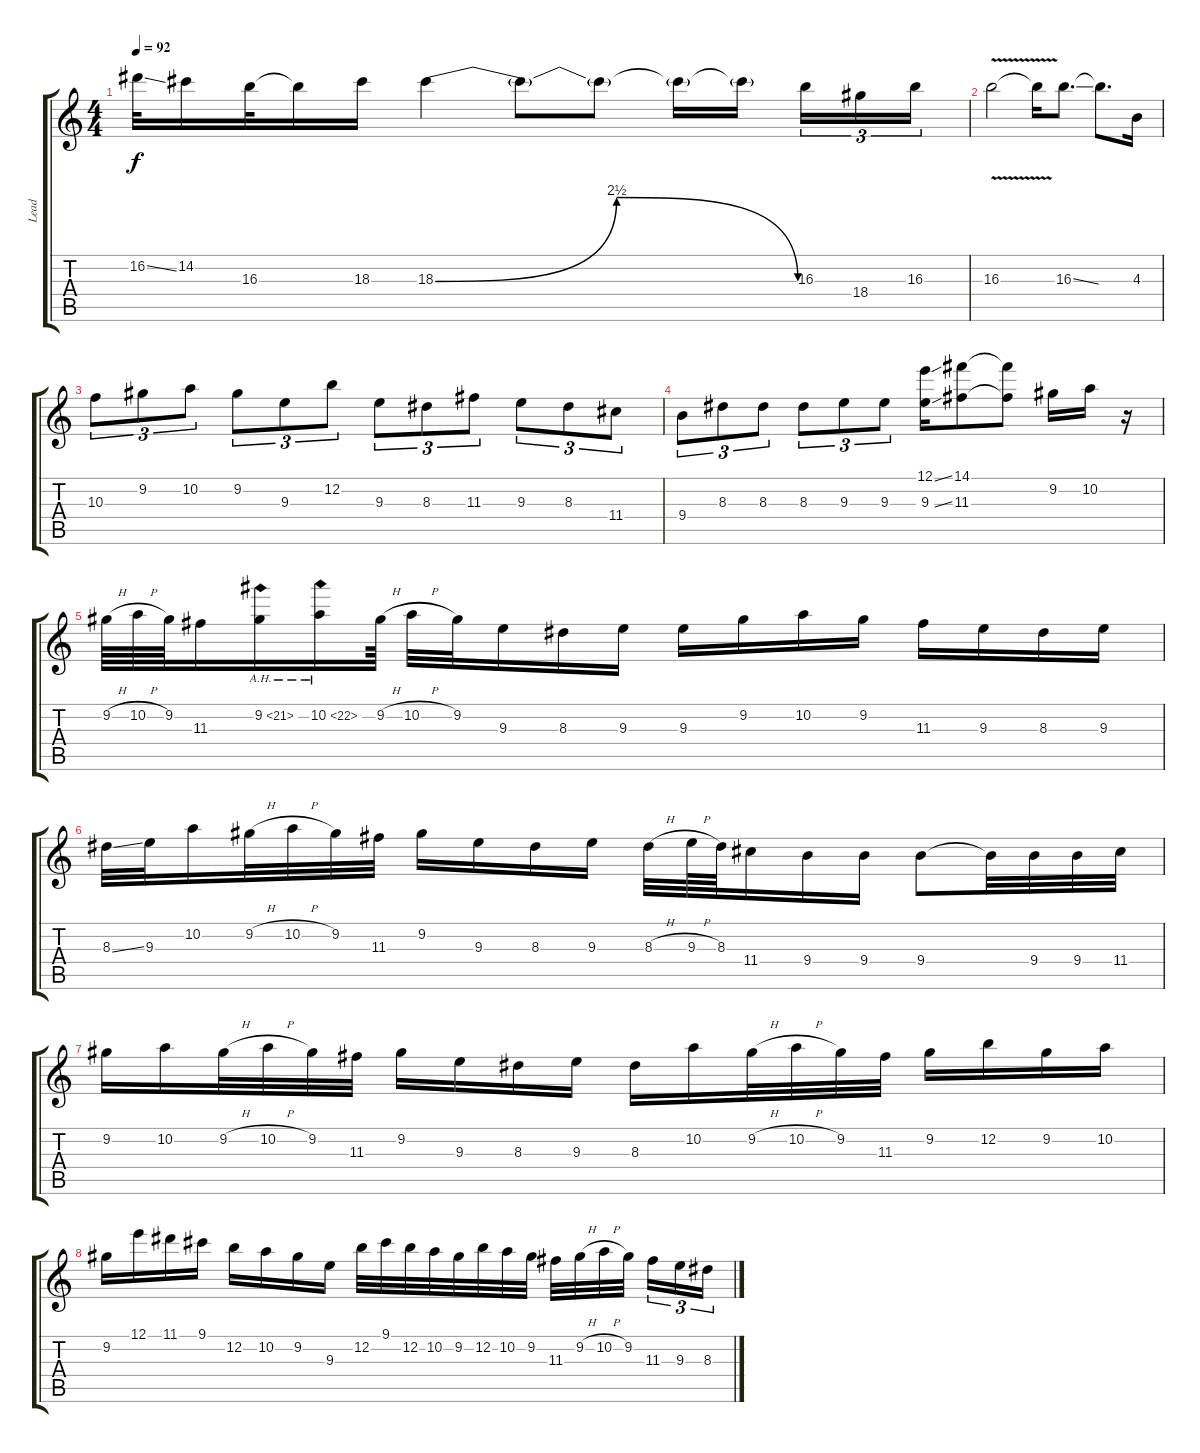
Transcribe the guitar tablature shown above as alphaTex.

\track ("Lead" "Lead") {instrument overdrivenguitar}
\staff {score tabs}
\tuning (E4 B3 G3 D3 A2 E2) {hide}
\ts (4 4)
\tempo 92
\clef g2
\ks c
16.2{ss}.32{dy f} 14.2.16 16.3.32 16.3{t}.16 18.3.16 18.3{be (bendrelease 0 0 30 10 42 10 60 0)}.4 18.3{t}.8 18.3{t}.8 18.3{t}.16 18.3{t}.16{beam splitsecondary} 16.3.16{tu (3 2)} 18.4.16{tu (3 2)} 16.3.16{tu (3 2)} |
16.3{v}.2 16.3{t}.16 16.3{ss}.8{d} 16.3{t}.8{d} 4.3.16 |
10.3.8{tu (3 2)} 9.2.8{tu (3 2)} 10.2.8{tu (3 2)} 9.2.8{tu (3 2)} 9.3.8{tu (3 2)} 12.2.8{tu (3 2)} 9.3.8{tu (3 2)} 8.3.8{tu (3 2)} 11.3.8{tu (3 2)} 9.3.8{tu (3 2)} 8.3.8{tu (3 2)} 11.4.8{tu (3 2)} |
9.4.8{tu (3 2)} 8.3.8{tu (3 2)} 8.3.8{tu (3 2)} 8.3.8{tu (3 2)} 9.3.8{tu (3 2)} 9.3.8{tu (3 2)} (12.1{ss} 9.3{ss}).16 (14.1 11.3).8 (14.1{t} 11.3{t}).8 9.2.16 10.2.16 r.16 |
9.2{h}.64 10.2{h}.64 9.2.64 11.3.16 9.2{ah 12}.16 10.2{ah 12}.16 9.2{h}.64 10.2{h}.32 9.2.32 9.3.16 8.3.16 9.3.16 9.3.16 9.2.16 10.2.16 9.2.16 11.3.16 9.3.16 8.3.16 9.3.16 |
8.3{ss}.32 9.3.32 10.2.16 9.2{h}.32 10.2{h}.32 9.2.32 11.3.32 9.2.16 9.3.16 8.3.16 9.3.16 8.3{h}.32 9.3{h}.64 8.3.64 11.4.16 9.4.16 9.4.16 9.4.8 9.4{t}.32 9.4.32 9.4.32 11.4.32 |
9.2.16 10.2.16 9.2{h}.32 10.2{h}.32 9.2.32 11.3.32 9.2.16 9.3.16 8.3.16 9.3.16 8.3.16 10.2.16 9.2{h}.32 10.2{h}.32 9.2.32 11.3.32 9.2.16 12.2.16 9.2.16 10.2.16 |
9.2.16 12.1.16 11.1.16 9.1.16 12.2.16 10.2.16 9.2.16 9.3.16 12.2.32 9.1.32 12.2.32 10.2.32 9.2.32 12.2.32 10.2.32 9.2.32 11.3.32 9.2{h}.32 10.2{h}.32 9.2.32{beam splitsecondary} 11.3.16{tu (3 2)} 9.3.16{tu (3 2)} 8.3.16{tu (3 2)}
